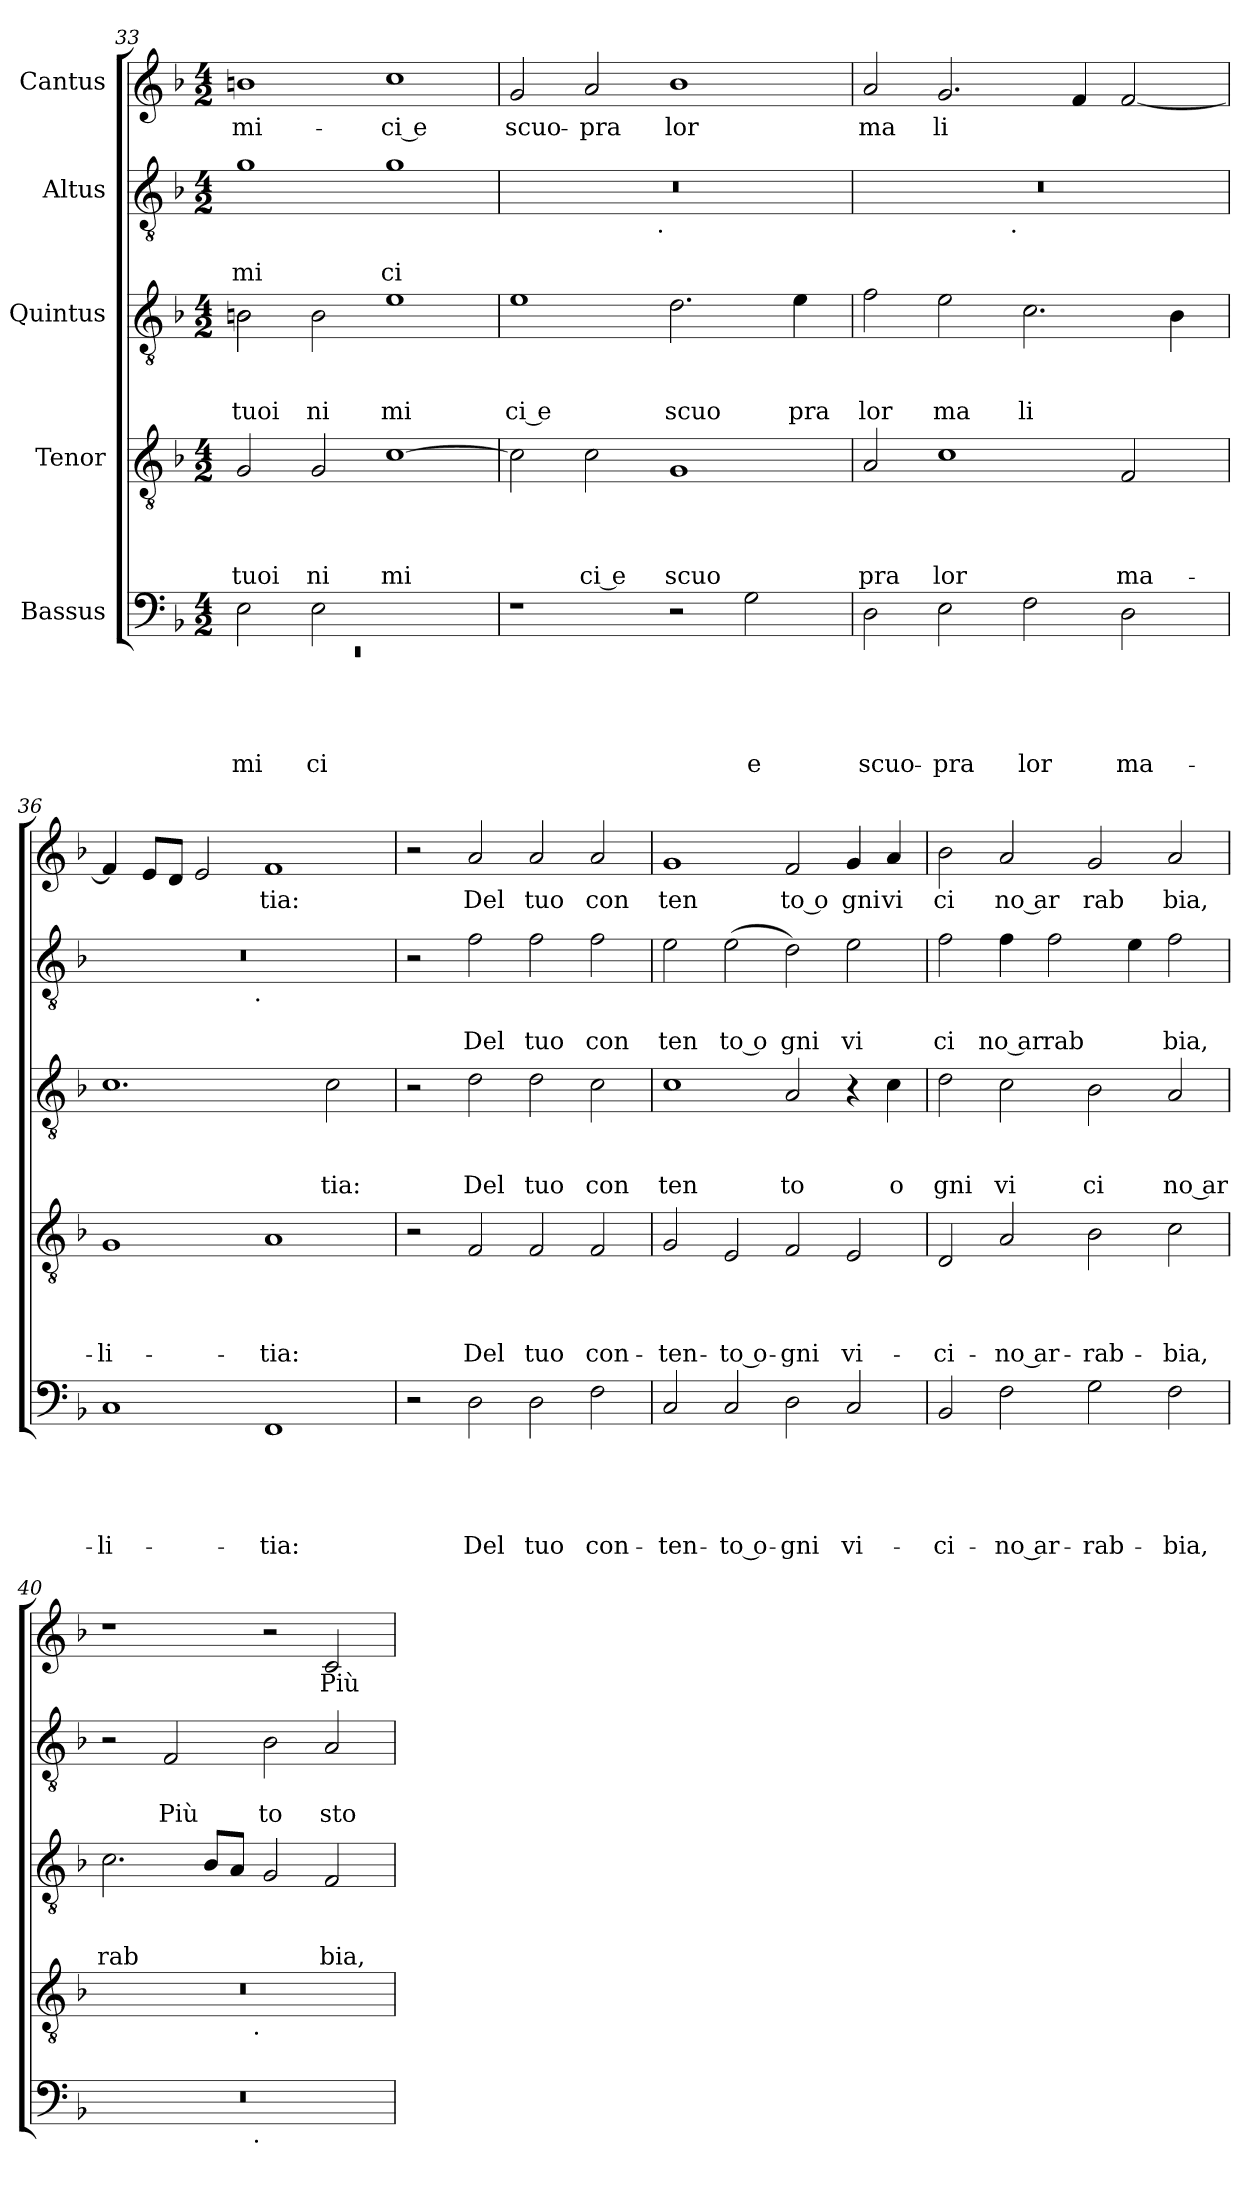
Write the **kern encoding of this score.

**kern	**text	**text	**text	**text	**text	**kern	**text	**text	**text	**text	**kern	**text	**text	**text	**kern	**text	**text	**kern	**text
*part5	*part5	*part5	*part5	*part5	*part5	*part4	*part4	*part4	*part4	*part4	*part3	*part3	*part3	*part3	*part2	*part2	*part2	*part1	*part1
*staff5	*staff5	*staff5	*staff5	*staff5	*staff5	*staff4	*staff4	*staff4	*staff4	*staff4	*staff3	*staff3	*staff3	*staff3	*staff2	*staff2	*staff2	*staff1	*staff1
*I"Bassus	*	*	*	*	*	*I"Tenor	*	*	*	*	*I"Quintus	*	*	*	*I"Altus	*	*	*I"Cantus	*
*clefF4	*	*	*	*	*	*clefGv2	*	*	*	*	*clefGv2	*	*	*	*clefGv2	*	*	*clefG2	*
*k[b-]	*	*	*	*	*	*k[b-]	*	*	*	*	*k[b-]	*	*	*	*k[b-]	*	*	*k[b-]	*
*F:	*	*	*	*	*	*F:	*	*	*	*	*F:	*	*	*	*F:	*	*	*F:	*
*M4/2	*	*	*	*	*	*M4/2	*	*	*	*	*M4/2	*	*	*	*M4/2	*	*	*M4/2	*
=33	=33	=33	=33	=33	=33	=33	=33	=33	=33	=33	=33	=33	=33	=33	=33	=33	=33	=33	=33
*^	*	*	*	*	*	*	*	*	*	*	*	*	*	*	*	*	*	*	*
!	!LO:N:vis=1	!	!	!	!	!LO:LY:b	!	!	!	!	!LO:LY:b	!	!	!	!LO:LY:b	!	!	!	!	!
*	*	*	*	*	*	*	*	*	*	*	*	*^	*	*	*	*	*	*	*	*
!	!	!	!	!	!	!	!	!	!	!	!	!	!	!	!	!LO:LY:b	!	!	!LO:LY:b	!	!LO:LY:b
2E\	0rEE	.	.	.	.	mi	2G/	.	.	.	tuoi	2Bn\	2B<\	.	.	tuoi	1g	.	mi	1bn	-mi-
!	!	!	!	!	!	!LO:LY:b	!	!	!	!	!LO:LY:b	!	!	!	!	!LO:LY:b	!	!	!	!	!
2E\	.	.	.	.	.	ci	2G/	.	.	.	ni	1.ryy	2B\	.	.	ni	.	.	.	.	.
!	!	!	!	!	!	!	!	!	!	!	!LO:LY:b	!	!	!	!	!LO:LY:b	!	!	!LO:LY:b	!	!LO:LY:b:rj
1ryy	.	.	.	.	.	.	[>1c	.	.	.	mi	.	1e	.	.	mi	1g	.	ci	1cc	-ci e
*v	*v	*	*	*	*	*	*	*	*	*	*	*	*	*	*	*	*	*	*	*	*
=34	=34	=34	=34	=34	=34	=34	=34	=34	=34	=34	=34	=34	=34	=34	=34	=34	=34	=34	=34	=34
!	!	!	!	!	!	!	!	!	!	!	!	!	!	!	!LO:LY:b:rj	!	!	!	!	!LO:LY:b
*	*	*	*	*	*	*	*	*	*	*	*v	*v	*	*	*	*^	*	*	*	*
1r	.	.	.	.	.	2c\]	.	.	.	.	1e	.	.	ci e	0r	2ryy	.	.	2g/	scuo-
!	!	!	!	!	!	!	!	!	!	!LO:LY:b:rj	!	!	!	!	!	!	!	!	!	!LO:LY:b
.	.	.	.	.	.	2c\	.	.	.	ci e	.	.	.	.	.	4...ryy	.	.	2a/	-pra
!	!	!	!	!	!	!	!	!	!	!	!	!	!	!	!	!LO:TX:b:t=.	!	!	!	!
.	.	.	.	.	.	.	.	.	.	.	.	.	.	.	.	1ryy	.	.	.	.
!	!	!	!	!	!	!	!	!	!	!LO:LY:b	!	!	!	!LO:LY:b	!	!	!	!	!	!LO:LY:b
2r	.	.	.	.	.	1G	.	.	.	scuo	2.d\	.	.	scuo	.	.	.	.	1b-	lor
!	!	!	!	!	!LO:LY:b	!	!	!	!	!	!	!	!	!	!	!	!	!	!	!
2G\	.	.	.	.	e	.	.	.	.	.	.	.	.	.	.	.	.	.	.	.
!	!	!	!	!	!	!	!	!	!	!	!	!	!	!LO:LY:b	!	!	!	!	!	!
.	.	.	.	.	.	.	.	.	.	.	4e\	.	.	pra	.	.	.	.	.	.
.	.	.	.	.	.	.	.	.	.	.	.	.	.	.	.	32ryy	.	.	.	.
!!LO:LB:g=z
=35	=35	=35	=35	=35	=35	=35	=35	=35	=35	=35	=35	=35	=35	=35	=35	=35	=35	=35	=35	=35
!	!	!	!	!	!LO:LY:b	!	!	!	!	!LO:LY:b	!	!	!	!LO:LY:b	!	!	!	!	!	!LO:LY:b
2D\	.	.	.	.	scuo-	2A/	.	.	.	pra	2f\	.	.	lor	0r	2ryy	.	.	2a/	ma
!	!	!	!	!	!LO:LY:b	!	!	!	!	!LO:LY:b	!	!	!	!LO:LY:b	!	!	!	!	!	!LO:LY:b
2E\	.	.	.	.	-pra	1c	.	.	.	lor	2e\	.	.	ma	.	4...ryy	.	.	2.g/	li
!	!	!	!	!	!	!	!	!	!	!	!	!	!	!	!	!LO:TX:b:t=.	!	!	!	!
.	.	.	.	.	.	.	.	.	.	.	.	.	.	.	.	1ryy	.	.	.	.
!	!	!	!	!	!LO:LY:b	!	!	!	!	!	!	!	!	!LO:LY:b	!	!	!	!	!	!
2F\	.	.	.	.	lor	.	.	.	.	.	2.c\	.	.	li	.	.	.	.	.	.
.	.	.	.	.	.	.	.	.	.	.	.	.	.	.	.	.	.	.	4f/	.
!	!	!	!	!	!LO:LY:b	!	!	!	!	!LO:LY:b	!	!	!	!	!	!	!	!	!	!
2D\	.	.	.	.	ma-	2F/	.	.	.	ma-	.	.	.	.	.	.	.	.	[<2f/	.
.	.	.	.	.	.	.	.	.	.	.	4B-\	.	.	.	.	.	.	.	.	.
.	.	.	.	.	.	.	.	.	.	.	.	.	.	.	.	32ryy	.	.	.	.
=36	=36	=36	=36	=36	=36	=36	=36	=36	=36	=36	=36	=36	=36	=36	=36	=36	=36	=36	=36	=36
!	!	!	!	!	!LO:LY:b	!	!	!	!	!LO:LY:b	!	!	!	!	!	!	!	!	!	!
1C	.	.	.	.	-li-	1G	.	.	.	-li-	1.c	.	.	.	0r	2ryy	.	.	4f/]	.
.	.	.	.	.	.	.	.	.	.	.	.	.	.	.	.	.	.	.	8e/L	.
.	.	.	.	.	.	.	.	.	.	.	.	.	.	.	.	.	.	.	8d/J	.
.	.	.	.	.	.	.	.	.	.	.	.	.	.	.	.	4...ryy	.	.	2e/	.
!	!	!	!	!	!	!	!	!	!	!	!	!	!	!	!	!LO:TX:b:t=.	!	!	!	!
.	.	.	.	.	.	.	.	.	.	.	.	.	.	.	.	1ryy	.	.	.	.
!	!	!	!	!	!LO:LY:b	!	!	!	!	!LO:LY:b	!	!	!	!	!	!	!	!	!	!LO:LY:b
1FF	.	.	.	.	-tia:	1A	.	.	.	-tia:	.	.	.	.	.	.	.	.	1f	tia:
!	!	!	!	!	!	!	!	!	!	!	!	!	!	!LO:LY:b	!	!	!	!	!	!
.	.	.	.	.	.	.	.	.	.	.	2c\	.	.	tia:	.	.	.	.	.	.
.	.	.	.	.	.	.	.	.	.	.	.	.	.	.	.	32ryy	.	.	.	.
*	*	*	*	*	*	*	*	*	*	*	*	*	*	*	*v	*v	*	*	*	*
=37	=37	=37	=37	=37	=37	=37	=37	=37	=37	=37	=37	=37	=37	=37	=37	=37	=37	=37	=37
2r	.	.	.	.	.	2r	.	.	.	.	2r	.	.	.	2r	.	.	2r	.
!	!	!	!	!	!LO:LY:b	!	!	!	!	!LO:LY:b	!	!	!	!LO:LY:b	!	!	!LO:LY:b	!	!LO:LY:b
2D\	.	.	.	.	Del	2F/	.	.	.	Del	2d\	.	.	Del	2f\	.	Del	2a/	Del
!	!	!	!	!	!LO:LY:b	!	!	!	!	!LO:LY:b	!	!	!	!LO:LY:b	!	!	!LO:LY:b	!	!LO:LY:b
2D\	.	.	.	.	tuo	2F/	.	.	.	tuo	2d\	.	.	tuo	2f\	.	tuo	2a/	tuo
!	!	!	!	!	!LO:LY:b	!	!	!	!	!LO:LY:b	!	!	!	!LO:LY:b	!	!	!LO:LY:b	!	!LO:LY:b
2F\	.	.	.	.	con-	2F/	.	.	.	con-	2c\	.	.	con	2f\	.	con	2a/	con
=38	=38	=38	=38	=38	=38	=38	=38	=38	=38	=38	=38	=38	=38	=38	=38	=38	=38	=38	=38
!	!	!	!	!	!LO:LY:b	!	!	!	!	!LO:LY:b	!	!	!	!LO:LY:b	!	!	!LO:LY:b	!	!LO:LY:b
2C/	.	.	.	.	-ten-	2G/	.	.	.	-ten-	1c	.	.	ten	2e\	.	ten	1g	ten
!	!	!	!	!	!LO:LY:b:rj	!	!	!	!	!LO:LY:b:rj	!	!	!	!	!	!	!LO:LY:b:rj	!	!
2C/	.	.	.	.	-to o-	2E/	.	.	.	-to o-	.	.	.	.	(<2e\	.	to o	.	.
!	!	!	!	!	!LO:LY:b	!	!	!	!	!LO:LY:b	!	!	!	!LO:LY:b	!	!	!LO:LY:b	!	!LO:LY:b:rj
2D\	.	.	.	.	-gni	2F/	.	.	.	-gni	2A/	.	.	to	2d\)	.	gni	2f/	to o
!	!	!	!	!	!LO:LY:b	!	!	!	!	!LO:LY:b	!	!	!	!	!	!	!LO:LY:b	!	!LO:LY:b
2C/	.	.	.	.	vi-	2E/	.	.	.	vi-	4r	.	.	.	2e\	.	vi	4g/	gni
!	!	!	!	!	!	!	!	!	!	!	!	!	!	!LO:LY:b	!	!	!	!	!LO:LY:b
.	.	.	.	.	.	.	.	.	.	.	4c\	.	.	o	.	.	.	4a/	vi
=39	=39	=39	=39	=39	=39	=39	=39	=39	=39	=39	=39	=39	=39	=39	=39	=39	=39	=39	=39
!	!	!	!	!	!LO:LY:b	!	!	!	!	!LO:LY:b	!	!	!	!LO:LY:b	!	!	!LO:LY:b	!	!LO:LY:b
2BB-/	.	.	.	.	-ci-	2D/	.	.	.	-ci-	2d\	.	.	gni	2f\	.	ci	2b-\	ci
!	!	!	!	!	!LO:LY:b:rj	!	!	!	!	!LO:LY:b:rj	!	!	!	!LO:LY:b	!	!	!LO:LY:b:rj	!	!LO:LY:b:rj
2F\	.	.	.	.	-no ar-	2A/	.	.	.	-no ar-	2c\	.	.	vi	4f\	.	no ar	2a/	no ar
!	!	!	!	!	!	!	!	!	!	!	!	!	!	!	!	!	!LO:LY:b	!	!
.	.	.	.	.	.	.	.	.	.	.	.	.	.	.	2f\	.	rab	.	.
!	!	!	!	!	!LO:LY:b	!	!	!	!	!LO:LY:b	!	!	!	!LO:LY:b	!	!	!	!	!LO:LY:b
2G\	.	.	.	.	-rab-	2B-\	.	.	.	-rab-	2B-\	.	.	ci	.	.	.	2g/	rab
.	.	.	.	.	.	.	.	.	.	.	.	.	.	.	4e\	.	.	.	.
!	!	!	!	!	!LO:LY:b	!	!	!	!	!LO:LY:b	!	!	!	!LO:LY:b:rj	!	!	!LO:LY:b	!	!LO:LY:b
2F\	.	.	.	.	-bia,	2c\	.	.	.	-bia,	2A/	.	.	no ar	2f\	.	bia,	2a/	bia,
=40	=40	=40	=40	=40	=40	=40	=40	=40	=40	=40	=40	=40	=40	=40	=40	=40	=40	=40	=40
!	!	!	!	!	!	!	!	!	!	!	!	!	!	!LO:LY:b	!	!	!	!	!
*^	*	*	*	*	*	*^	*	*	*	*	*	*	*	*	*	*	*	*	*
0r	2ryy	.	.	.	.	.	0r	2ryy	.	.	.	.	2.c\	.	.	rab	2r	.	.	1r	.
!	!	!	!	!	!	!	!	!	!	!	!	!	!	!	!	!	!	!	!LO:LY:b	!	!
.	4...ryy	.	.	.	.	.	.	4...ryy	.	.	.	.	.	.	.	.	2F/	.	Più	.	.
.	.	.	.	.	.	.	.	.	.	.	.	.	8B-/L	.	.	.	.	.	.	.	.
.	.	.	.	.	.	.	.	.	.	.	.	.	8A/J	.	.	.	.	.	.	.	.
!	!	!	!	!	!	!	!	!LO:TX:b:t=.	!	!	!	!	!	!	!	!	!	!	!	!	!
!	!LO:TX:b:t=.	!	!	!	!	!	!	!	!	!	!	!	!	!	!	!	!	!	!	!	!
.	1ryy	.	.	.	.	.	.	1ryy	.	.	.	.	.	.	.	.	.	.	.	.	.
!	!	!	!	!	!	!	!	!	!	!	!	!	!	!	!	!	!	!	!LO:LY:b	!	!
.	.	.	.	.	.	.	.	.	.	.	.	.	2G/	.	.	.	2B-\	.	to	2r	.
!	!	!	!	!	!	!	!	!	!	!	!	!	!	!	!	!LO:LY:b	!	!	!LO:LY:b	!	!LO:LY:b
.	.	.	.	.	.	.	.	.	.	.	.	.	2F/	.	.	bia,	2A/	.	sto	2c/	Più
.	32ryy	.	.	.	.	.	.	32ryy	.	.	.	.	.	.	.	.	.	.	.	.	.
*v	*v	*	*	*	*	*	*	*	*	*	*	*	*	*	*	*	*	*	*	*	*
*	*	*	*	*	*	*v	*v	*	*	*	*	*	*	*	*	*	*	*	*	*
=	=	=	=	=	=	=	=	=	=	=	=	=	=	=	=	=	=	=	=
*-	*-	*-	*-	*-	*-	*-	*-	*-	*-	*-	*-	*-	*-	*-	*-	*-	*-	*-	*-
